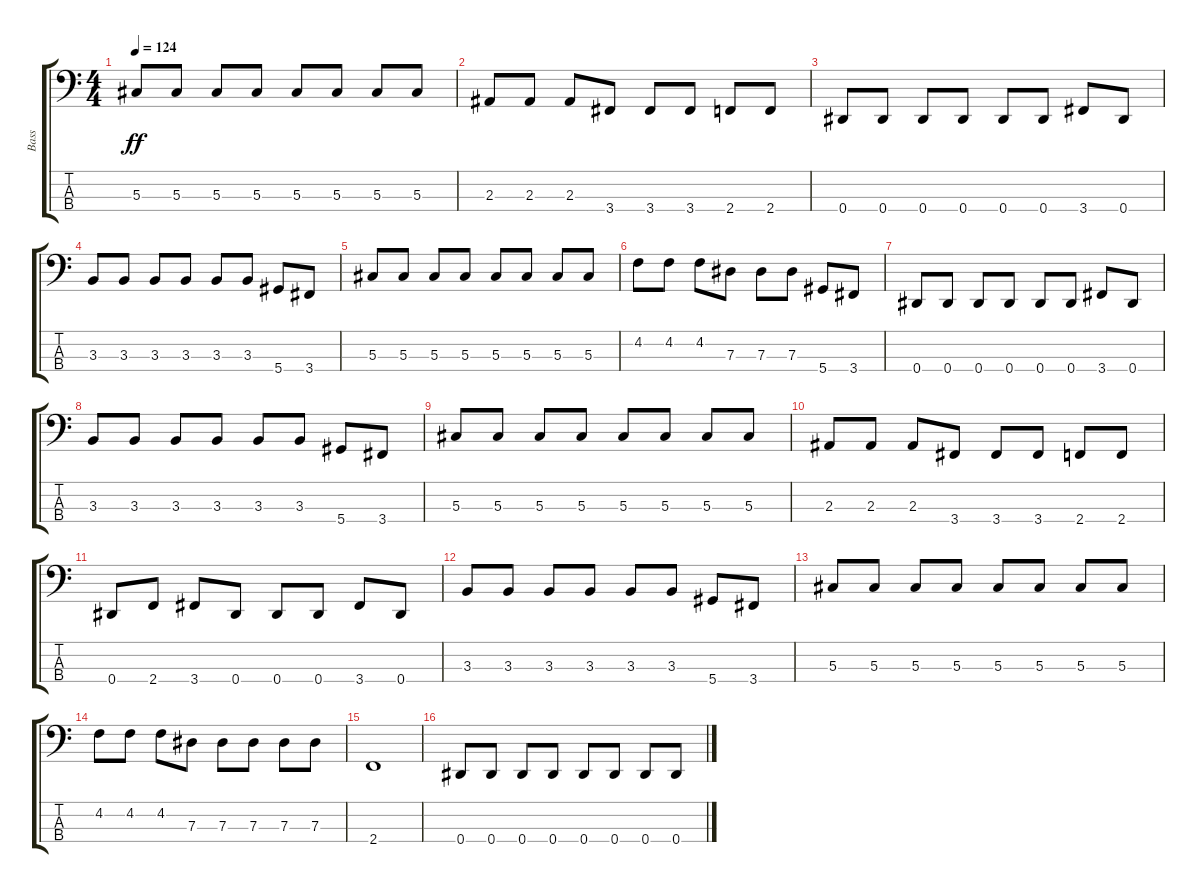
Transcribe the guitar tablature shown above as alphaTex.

\track ("Bass" "Bass") {instrument electricbassfinger}
\staff {score tabs}
\tuning (Gb2 Db2 Ab1 Eb1) {hide}
\ts (4 4)
\tempo 124
\clef f4
\ks c
5.3.8{dy ff} 5.3.8 5.3.8 5.3.8 5.3.8 5.3.8 5.3.8 5.3.8 |
2.3.8 2.3.8 2.3.8 3.4.8 3.4.8 3.4.8 2.4.8 2.4.8 |
0.4.8 0.4.8 0.4.8 0.4.8 0.4.8 0.4.8 3.4.8 0.4.8 |
3.3.8 3.3.8 3.3.8 3.3.8 3.3.8 3.3.8 5.4.8 3.4.8 |
5.3.8 5.3.8 5.3.8 5.3.8 5.3.8 5.3.8 5.3.8 5.3.8 |
4.2.8 4.2.8 4.2.8 7.3.8 7.3.8 7.3.8 5.4.8 3.4.8 |
0.4.8 0.4.8 0.4.8 0.4.8 0.4.8 0.4.8 3.4.8 0.4.8 |
3.3.8 3.3.8 3.3.8 3.3.8 3.3.8 3.3.8 5.4.8 3.4.8 |
5.3.8 5.3.8 5.3.8 5.3.8 5.3.8 5.3.8 5.3.8 5.3.8 |
2.3.8 2.3.8 2.3.8 3.4.8 3.4.8 3.4.8 2.4.8 2.4.8 |
0.4.8 2.4.8 3.4.8 0.4.8 0.4.8 0.4.8 3.4.8 0.4.8 |
3.3.8 3.3.8 3.3.8 3.3.8 3.3.8 3.3.8 5.4.8 3.4.8 |
5.3.8 5.3.8 5.3.8 5.3.8 5.3.8 5.3.8 5.3.8 5.3.8 |
4.2.8 4.2.8 4.2.8 7.3.8 7.3.8 7.3.8 7.3.8 7.3.8 |
2.4.1 |
0.4.8 0.4.8 0.4.8 0.4.8 0.4.8 0.4.8 0.4.8 0.4.8
